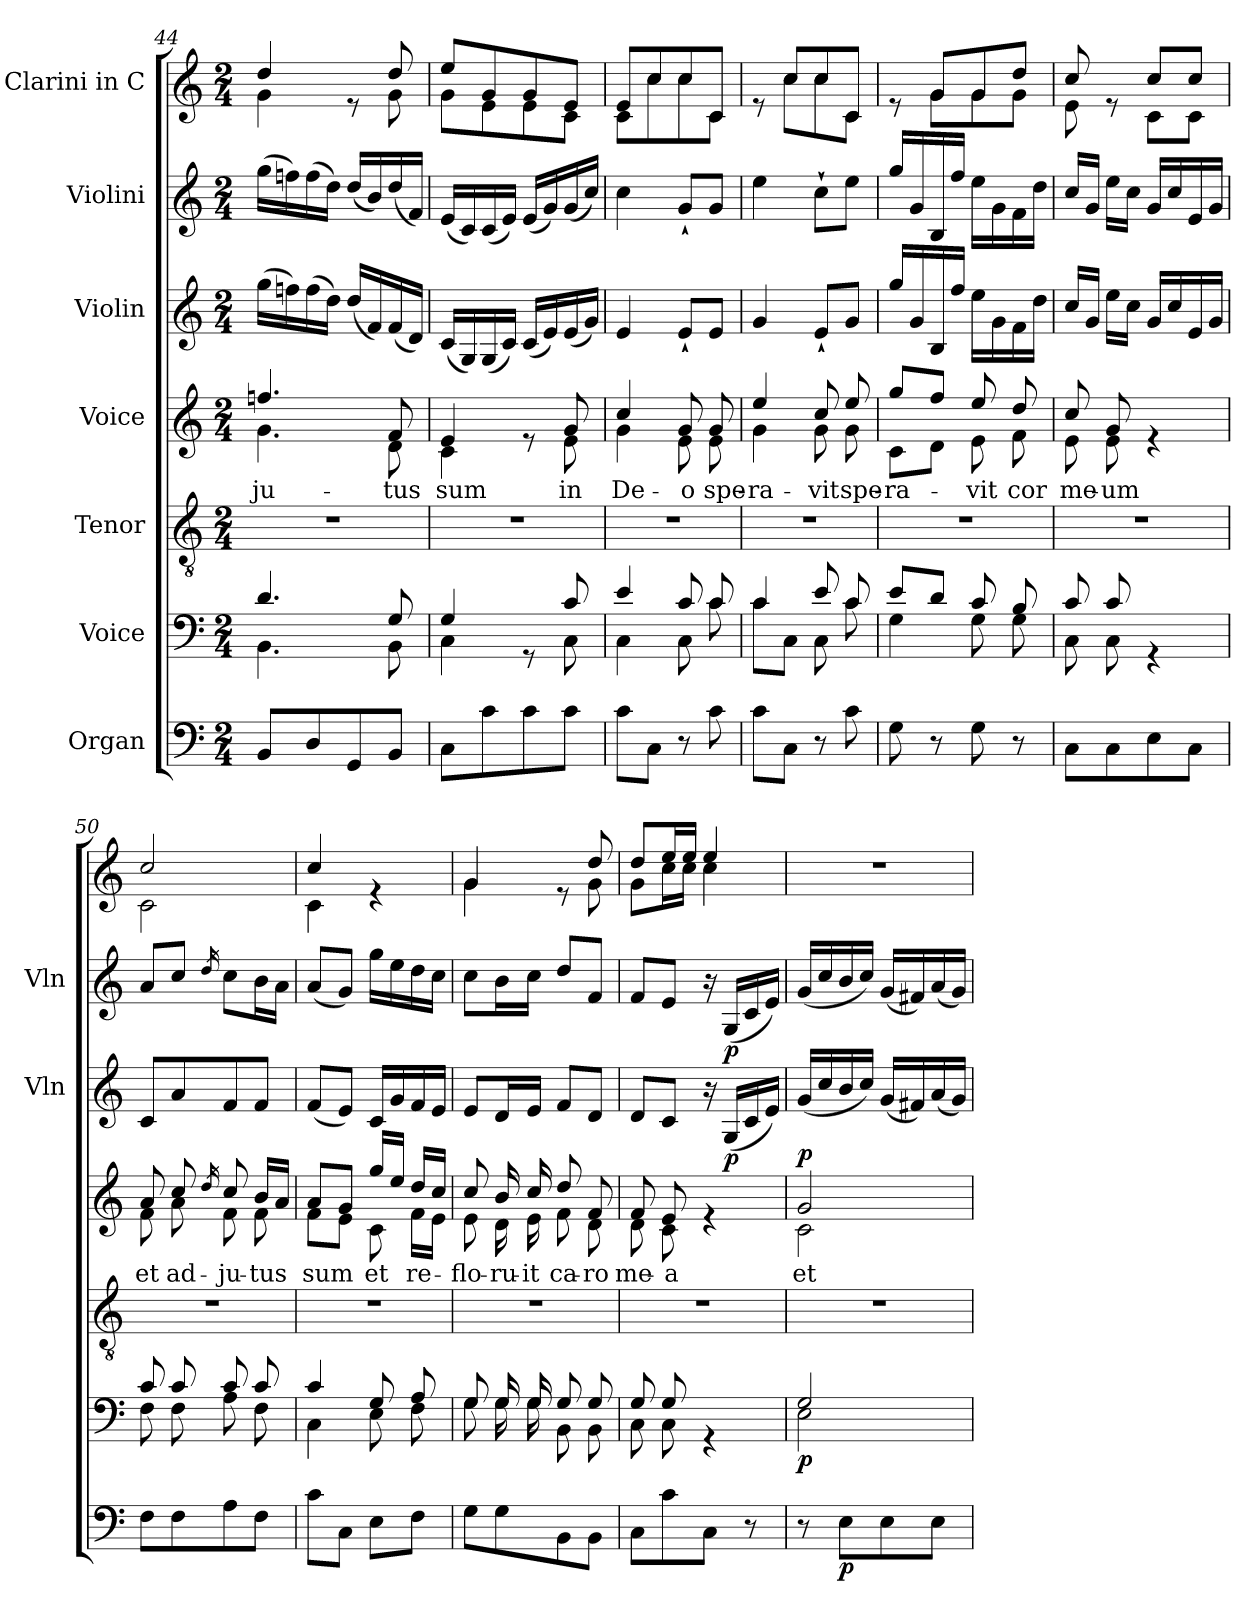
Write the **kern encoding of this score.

**kern	**dynam	**kern	**dynam	**kern	**kern	**text	**dynam	**kern	**dynam	**kern	**dynam	**kern
*part7	*part7	*part6	*part6	*part5	*part4	*part4	*part4	*part3	*part3	*part2	*part2	*part1
*staff7	*staff7	*staff6	*staff6	*staff5	*staff4	*staff4	*staff4	*staff3	*staff3	*staff2	*staff2	*staff1
*I"Organ	*	*I"Voice	*	*I"Tenor	*I"Voice	*	*	*I"Violin	*	*I"Violini	*	*I"Clarini in C
*	*	*	*	*	*	*	*	*I'Vln	*	*I'Vln	*	*
*clefF4	*	*clefF4	*	*clefGv2	*clefG2	*	*	*clefG2	*	*clefG2	*	*clefG2
*k[]	*	*k[]	*	*k[]	*k[]	*	*	*k[]	*	*k[]	*	*k[]
*M2/4	*	*M2/4	*	*M2/4	*M2/4	*	*	*M2/4	*	*M2/4	*	*M2/4
=44	=44	=44	=44	=44	=44	=44	=44	=44	=44	=44	=44	=44
*	*	*^	*	*	*	*	*	*	*	*	*	*
!	!	!	!	!	!	!	!LO:LY:b	!	!	!	!	!	!
*	*	*	*	*	*	*^	*	*	*	*	*	*	*^
8BB/L	.	4.d/	4.BB\	.	2r	4.ffn/	4.g\	-ju-	.	(16gg\LL	.	(16gg\LL	.	4dd/	4g\
.	.	.	.	.	.	.	.	.	.	16ffn\)	.	16ffn\)	.	.	.
8D/	.	.	.	.	.	.	.	.	.	(16ff\	.	(16ff\	.	.	.
.	.	.	.	.	.	.	.	.	.	16dd\JJ)	.	16dd\JJ)	.	.	.
8GG/	.	.	.	.	.	.	.	.	.	(16dd/LL	.	(16dd/LL	.	8re	8ryy
.	.	.	.	.	.	.	.	.	.	16f/)	.	16b/)	.	.	.
!	!	!	!	!	!	!	!	!LO:LY:b	!	!	!	!	!	!	!
8BB/J	.	8G/	8BB\	.	.	8f/	8d\	-tus	.	(16f/	.	(16dd/	.	8dd/	8g\
.	.	.	.	.	.	.	.	.	.	16d/JJ)	.	16f/JJ)	.	.	.
=45	=45	=45	=45	=45	=45	=45	=45	=45	=45	=45	=45	=45	=45	=45	=45
!	!	!	!	!	!	!	!	!LO:LY:b	!	!	!	!	!	!	!
8C\L	.	4G/	4C\	.	2r	4e/	4c\	sum	.	(16c/LL	.	(16e/LL	.	8ee/L	8g\L
.	.	.	.	.	.	.	.	.	.	16G/)	.	16c/)	.	.	.
8c\	.	.	.	.	.	.	.	.	.	(16G/	.	(16c/	.	8g/	8e\
.	.	.	.	.	.	.	.	.	.	16c/JJ)	.	16e/JJ)	.	.	.
8c\	.	8rGG	8ryy	.	.	8re	8ryy	.	.	(16c/LL	.	(16e/LL	.	8g/	8e\
.	.	.	.	.	.	.	.	.	.	16e/)	.	16g/)	.	.	.
!	!	!	!	!	!	!	!	!LO:LY:b	!	!	!	!	!	!	!
8c\J	.	8c/	8C\	.	.	8g/	8e\	in	.	(16e/	.	(16g/	.	8e/J	8c\J
.	.	.	.	.	.	.	.	.	.	16g/JJ)	.	16cc/JJ)	.	.	.
=46	=46	=46	=46	=46	=46	=46	=46	=46	=46	=46	=46	=46	=46	=46	=46
!	!	!	!	!	!	!	!	!LO:LY:b	!	!	!	!	!	!	!
8c\L	.	4e/	4C\	.	2r	4cc/	4g\	De-	.	4e/	.	4cc\	.	8e/L	8c\L
8C\J	.	.	.	.	.	.	.	.	.	.	.	.	.	8cc/	8cc\
!	!	!	!	!	!	!	!	!LO:LY:b	!	!	!	!	!	!	!
8r	.	8c/	8C\	.	.	8g/	8e\	-o	.	8e`/L	.	8g`/L	.	8cc/	8cc\
!	!	!	!	!	!	!	!	!LO:LY:b	!	!	!	!	!	!	!
8c\	.	8c/	8c\	.	.	8g/	8e\	spe-	.	8e/J	.	8g/J	.	8c/J	8c\J
=47	=47	=47	=47	=47	=47	=47	=47	=47	=47	=47	=47	=47	=47	=47	=47
!	!	!	!	!	!	!	!	!LO:LY:b	!	!	!	!	!	!	!
8c\L	.	4c/	8c\L	.	2r	4ee/	4g\	-ra-	.	4g/	.	4ee\	.	8re	8ryy
8C\J	.	.	8C\J	.	.	.	.	.	.	.	.	.	.	8cc/L	8cc\L
!	!	!	!	!	!	!	!	!LO:LY:b	!	!	!	!	!	!	!
8r	.	8e/	8C\	.	.	8cc/	8g\	-vit	.	8e`/L	.	8cc`\L	.	8cc/	8cc\
!	!	!	!	!	!	!	!	!LO:LY:b	!	!	!	!	!	!	!
8c\	.	8c/	8c\	.	.	8ee/	8g\	spe-	.	8g/J	.	8ee\J	.	8c/J	8c\J
=48	=48	=48	=48	=48	=48	=48	=48	=48	=48	=48	=48	=48	=48	=48	=48
!	!	!	!	!	!	!	!	!LO:LY:b	!	!	!	!	!	!	!
8G\	.	8e/L	4G\	.	2r	8gg/L	8c\L	-ra-	.	16gg/LL	.	16gg/LL	.	8re	8ryy
.	.	.	.	.	.	.	.	.	.	16g/	.	16g/	.	.	.
8r	.	8d/J	.	.	.	8ff/J	8d\J	.	.	16B/	.	16B/	.	8g/L	8g\L
.	.	.	.	.	.	.	.	.	.	16ff/JJ	.	16ff/JJ	.	.	.
!	!	!	!	!	!	!	!	!LO:LY:b	!	!	!	!	!	!	!
8G\	.	8c/	8G\	.	.	8ee/	8e\	-vit	.	16ee\LL	.	16ee\LL	.	8g/	8g\
.	.	.	.	.	.	.	.	.	.	16g\	.	16g\	.	.	.
!	!	!	!	!	!	!	!	!LO:LY:b	!	!	!	!	!	!	!
8r	.	8B/	8G\	.	.	8dd/	8f\	cor	.	16f\	.	16f\	.	8dd/J	8g\J
.	.	.	.	.	.	.	.	.	.	16dd\JJ	.	16dd\JJ	.	.	.
!!LO:PB:g=z	!!
=49	=49	=49	=49	=49	=49	=49	=49	=49	=49	=49	=49	=49	=49	=49	=49
!	!	!	!	!	!	!	!	!LO:LY:b	!	!	!	!	!	!	!
8C\L	.	8c/	8C\	.	2r	8cc/	8e\	me-	.	16cc/LL	.	16cc/LL	.	8cc/	8e\
.	.	.	.	.	.	.	.	.	.	16g/JJ	.	16g/JJ	.	.	.
!	!	!	!	!	!	!	!	!LO:LY:b	!	!	!	!	!	!	!
8C\	.	8c/	8C\	.	.	8g/	8e\	-um	.	16ee\LL	.	16ee\LL	.	8re	8ryy
.	.	.	.	.	.	.	.	.	.	16cc\JJ	.	16cc\JJ	.	.	.
8E\	.	4rGG	4ryy	.	.	4re	4ryy	.	.	16g/LL	.	16g/LL	.	8cc/L	8c\L
.	.	.	.	.	.	.	.	.	.	16cc/	.	16cc/	.	.	.
8C\J	.	.	.	.	.	.	.	.	.	16e/	.	16e/	.	8cc/J	8c\J
.	.	.	.	.	.	.	.	.	.	16g/JJ	.	16g/JJ	.	.	.
=50	=50	=50	=50	=50	=50	=50	=50	=50	=50	=50	=50	=50	=50	=50	=50
!	!	!	!	!	!	!	!	!LO:LY:b	!	!	!	!	!	!	!
8F\L	.	8c/	8F\	.	2r	8a/	8f\	et	.	8c/L	.	8a/L	.	2cc/	2c\
!	!	!	!	!	!	!	!	!LO:LY:b	!	!	!	!	!	!	!
8F\	.	8c/	8F\	.	.	8cc/	8a\	ad-	.	8a/	.	8cc/J	.	.	.
.	.	.	.	.	.	16qdd/	.	.	.	.	.	16qdd/	.	.	.
!	!	!	!	!	!	!	!	!LO:LY:b	!	!	!	!	!	!	!
8A\	.	8c/	8A\	.	.	8cc/	8f\	-ju-	.	8f/	.	8cc\L	.	.	.
!	!	!	!	!	!	!	!	!LO:LY:b	!	!	!	!	!	!	!
8F\J	.	8c/	8F\	.	.	16b/LL	8f\	-tus	.	8f/J	.	16b\L	.	.	.
.	.	.	.	.	.	16a/JJ	.	.	.	.	.	16a\JJ	.	.	.
=51	=51	=51	=51	=51	=51	=51	=51	=51	=51	=51	=51	=51	=51	=51	=51
!	!	!	!	!	!	!	!	!LO:LY:b	!	!	!	!	!	!	!
8c\L	.	4c/	4C\	.	2r	8a/L	8f\L	sum	.	(8f/L	.	(8a/L	.	4cc/	4c\
8C\J	.	.	.	.	.	8g/J	8e\J	.	.	8e/J)	.	8g/J)	.	.	.
!	!	!	!	!	!	!	!	!LO:LY:b	!	!	!	!	!	!	!
8E\L	.	8G/	8E\	.	.	16gg/LL	8c\	et	.	16c/LL	.	16gg\LL	.	4re	4ryy
.	.	.	.	.	.	16ee/JJ	.	.	.	16g/	.	16ee\	.	.	.
!	!	!	!	!	!	!	!	!LO:LY:b	!	!	!	!	!	!	!
8F\J	.	8A/	8F\	.	.	16dd/LL	16f\LL	re-	.	16f/	.	16dd\	.	.	.
.	.	.	.	.	.	16cc/JJ	16e\JJ	.	.	16e/JJ	.	16cc\JJ	.	.	.
=52	=52	=52	=52	=52	=52	=52	=52	=52	=52	=52	=52	=52	=52	=52	=52
!	!	!	!	!	!	!	!	!LO:LY:b	!	!	!	!	!	!	!
8G\L	.	8G/	8G\	.	2r	8cc/	8e\	-flo-	.	8e/L	.	8cc\L	.	4g/	4g\
!	!	!	!	!	!	!	!	!LO:LY:b	!	!	!	!	!	!	!
8G\	.	16G/	16G\	.	.	16b/	16d\	-ru-	.	16d/L	.	16b\L	.	.	.
!	!	!	!	!	!	!	!	!LO:LY:b	!	!	!	!	!	!	!
.	.	16G/	16G\	.	.	16cc/	16e\	-it	.	16e/JJ	.	16cc\JJ	.	.	.
!	!	!	!	!	!	!	!	!LO:LY:b	!	!	!	!	!	!	!
8BB\	.	8G/	8BB\	.	.	8dd/	8f\	ca-	.	8f/L	.	8dd/L	.	8re	8ryy
!	!	!	!	!	!	!	!	!LO:LY:b	!	!	!	!	!	!	!
8BB\J	.	8G/	8BB\	.	.	8f/	8d\	-ro	.	8d/J	.	8f/J	.	8dd/	8g\
=53	=53	=53	=53	=53	=53	=53	=53	=53	=53	=53	=53	=53	=53	=53	=53
!	!	!	!	!	!	!	!	!LO:LY:b	!	!	!	!	!	!	!
8C\L	.	8G/	8C\	.	2r	8f/	8d\	me-	.	8d/L	.	8f/L	.	8dd/L	8g\L
!	!	!	!	!	!	!	!	!LO:LY:b	!	!	!	!	!	!	!
8c\	.	8G/	8C\	.	.	8e/	8c\	-a	.	8c/J	.	8e/J	.	16ee/L	16cc\L
.	.	.	.	.	.	.	.	.	.	.	.	.	.	16ee/JJ	16cc\JJ
8C\J	.	4rGG	4ryy	.	.	4re	4ryy	.	.	16r	.	16r	.	4ee/	4cc\
!	!	!	!	!	!	!	!	!	!	!	!LO:DY:b	!	!LO:DY:b	!	!
.	.	.	.	.	.	.	.	.	.	(16G/LL	p	(16G/LL	p	.	.
8r	.	.	.	.	.	.	.	.	.	16c/	.	16c/	.	.	.
.	.	.	.	.	.	.	.	.	.	16e/JJ)	.	16e/JJ)	.	.	.
*	*	*	*	*	*	*	*	*	*	*	*	*	*	*v	*v
=54	=54	=54	=54	=54	=54	=54	=54	=54	=54	=54	=54	=54	=54	=54
!	!	!	!	!LO:DY:b	!	!	!	!LO:LY:b	!LO:DY:b	!	!	!	!	!
8r	.	2G/	2E\	p	2r	2g/	2c\	et	p	(16g/LL	.	(16g/LL	.	2r
.	.	.	.	.	.	.	.	.	.	16cc/	.	16cc/	.	.
!	!LO:DY:b	!	!	!	!	!	!	!	!	!	!	!	!	!
8E\L	p	.	.	.	.	.	.	.	.	16b/	.	16b/	.	.
.	.	.	.	.	.	.	.	.	.	16cc/JJ)	.	16cc/JJ)	.	.
8E\	.	.	.	.	.	.	.	.	.	(16g/LL	.	(16g/LL	.	.
.	.	.	.	.	.	.	.	.	.	16f#X/)	.	16f#X/)	.	.
8E\J	.	.	.	.	.	.	.	.	.	(16a/	.	(16a/	.	.
.	.	.	.	.	.	.	.	.	.	16g/JJ)	.	16g/JJ)	.	.
*	*	*v	*v	*	*	*v	*v	*	*	*	*	*	*	*
=	=	=	=	=	=	=	=	=	=	=	=	=
*-	*-	*-	*-	*-	*-	*-	*-	*-	*-	*-	*-	*-
